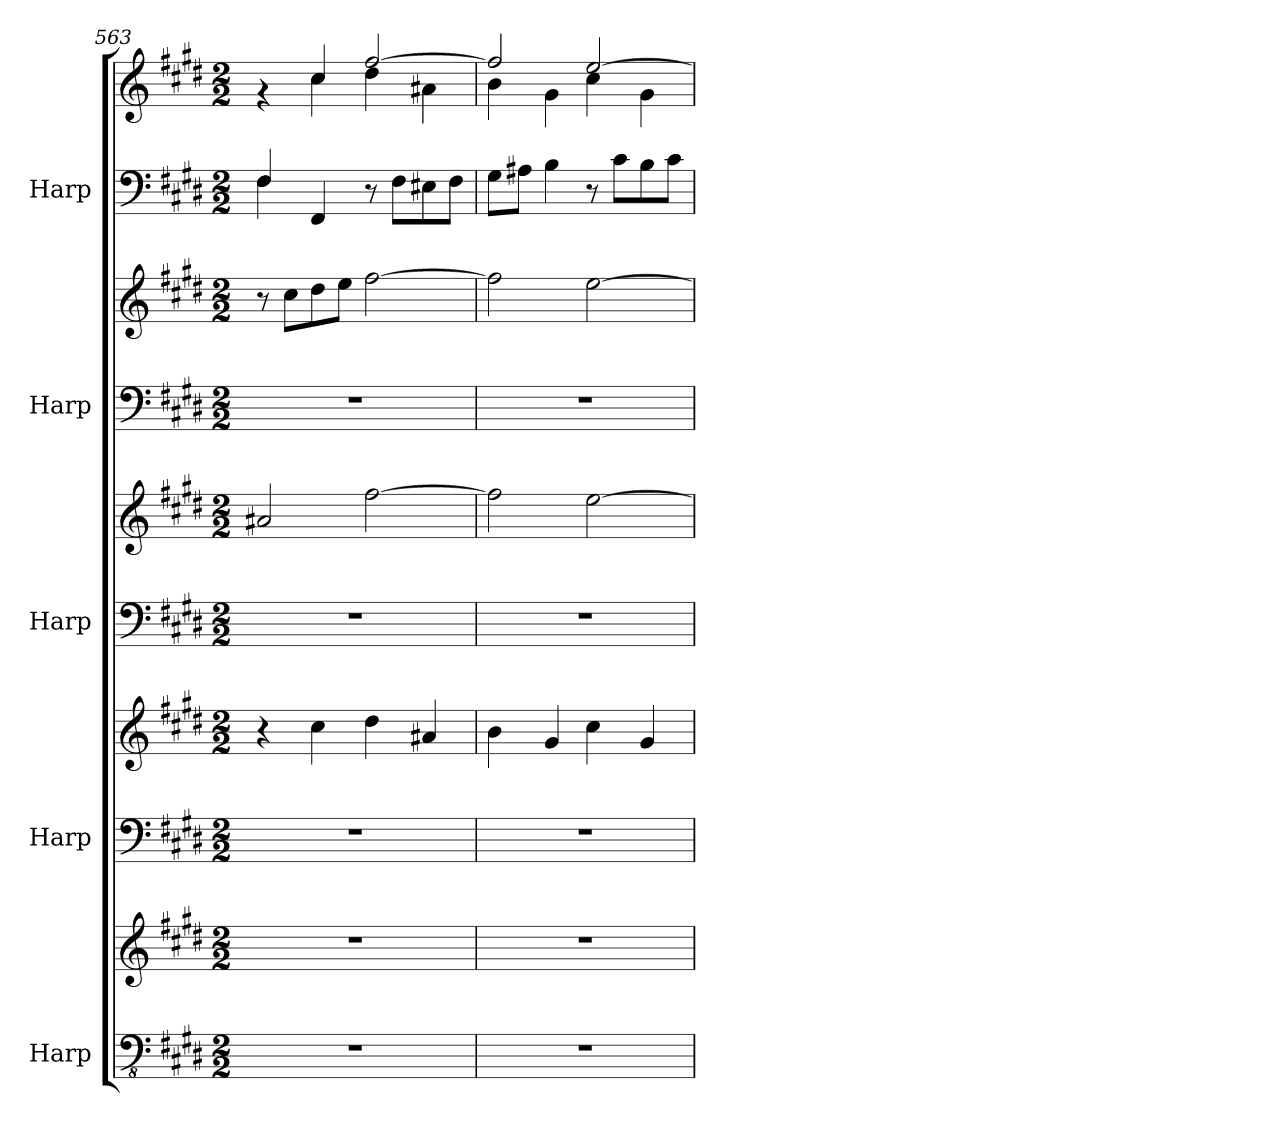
**kern	**kern	**kern	**kern	**kern	**kern	**kern	**kern	**kern	**kern
*part5	*part5	*part4	*part4	*part3	*part3	*part2	*part2	*part1	*part1
*staff10	*staff9	*staff8	*staff7	*staff6	*staff5	*staff4	*staff3	*staff2	*staff1
*I"Harp	*	*I"Harp	*	*I"Harp	*	*I"Harp	*	*I"Harp	*
*I'Hp	*	*I'Hp	*	*I'Hp	*	*I'Hp	*	*I'Hp	*
!!LO:PB:g=z
*clefFv4	*clefG2	*clefF4	*clefG2	*clefF4	*clefG2	*clefF4	*clefG2	*clefF4	*clefG2
*k[f#c#g#d#]	*k[f#c#g#d#]	*k[f#c#g#d#]	*k[f#c#g#d#]	*k[f#c#g#d#]	*k[f#c#g#d#]	*k[f#c#g#d#]	*k[f#c#g#d#]	*k[f#c#g#d#]	*k[f#c#g#d#]
*M2/2	*M2/2	*M2/2	*M2/2	*M2/2	*M2/2	*M2/2	*M2/2	*M2/2	*M2/2
=563	=563	=563	=563	=563	=563	=563	=563	=563	=563
*	*	*	*	*	*	*	*	*^	*^
1r	1r	1r	4r	1r	2a#X/	1r	8r	4F#/	4F#\	4rg	4ryy
.	.	.	.	.	.	.	8cc#\L	.	.	.	.
.	.	.	4cc#\	.	.	.	8dd#\	2.ryy	4FF#/	4cc#/	4cc#\
.	.	.	.	.	.	.	8ee\J	.	.	.	.
.	.	.	4dd#\	.	[2ff#\	.	[2ff#\	.	8r	[2ff#/	4dd#\
.	.	.	.	.	.	.	.	.	8F#\L	.	.
.	.	.	4a#X/	.	.	.	.	.	8E#X\	.	4a#X\
.	.	.	.	.	.	.	.	.	8F#\J	.	.
*	*	*	*	*	*	*	*	*v	*v	*	*
=564	=564	=564	=564	=564	=564	=564	=564	=564	=564	=564
1r	1r	1r	4b\	1r	2ff#\]	1r	2ff#\]	8G#\L	2ff#/]	4b\
.	.	.	.	.	.	.	.	8A#X\J	.	.
.	.	.	4g#/	.	.	.	.	4B\	.	4g#\
.	.	.	4cc#\	.	[2ee\	.	[2ee\	8r	[2ee/	4cc#\
.	.	.	.	.	.	.	.	8c#\L	.	.
.	.	.	4g#/	.	.	.	.	8B\	.	4g#\
.	.	.	.	.	.	.	.	8c#\J	.	.
*	*	*	*	*	*	*	*	*	*v	*v
=	=	=	=	=	=	=	=	=	=
*-	*-	*-	*-	*-	*-	*-	*-	*-	*-
